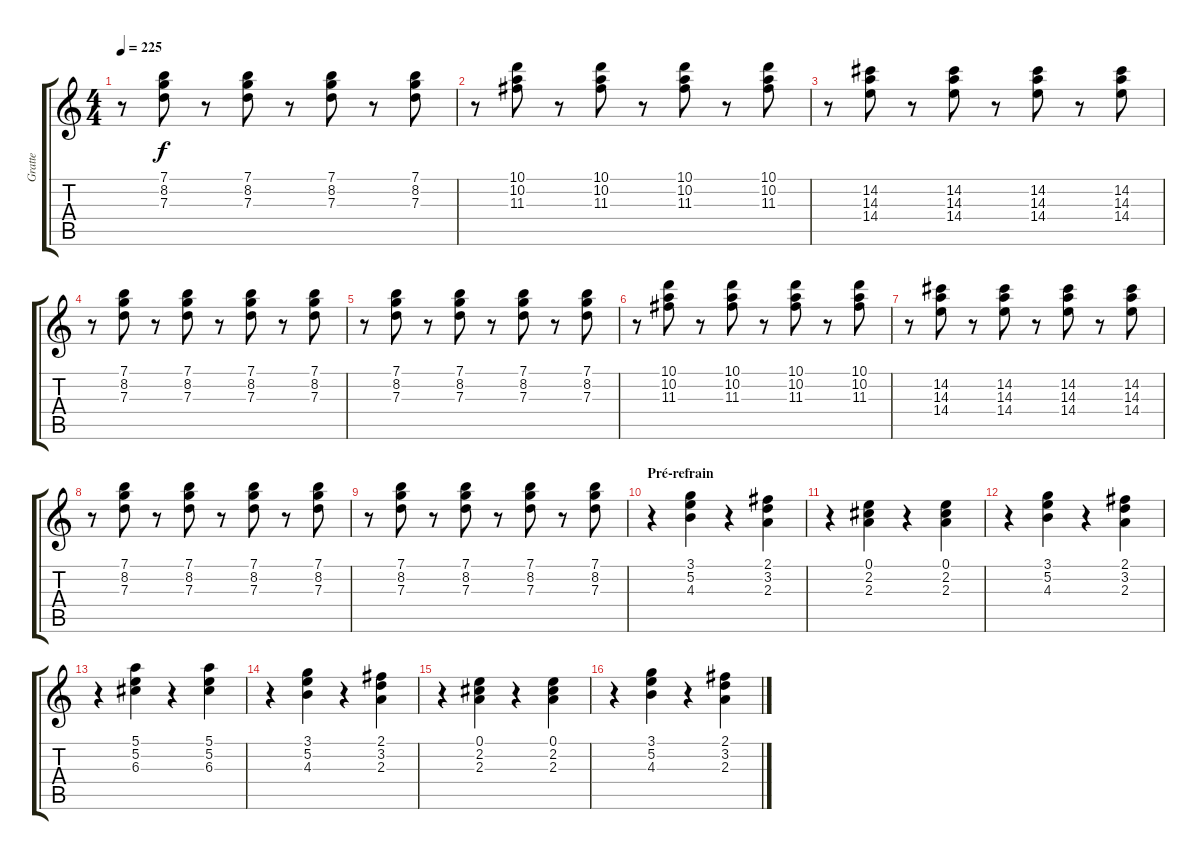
\track ("Gratte" "Gratte") {instrument electricguitarclean}
\staff {score tabs}
\tuning (E4 B3 G3 D3 A2 E2) {hide}
\ts (4 4)
\tempo 225
\clef g2
\ks c
r.8{dy f} (7.1 8.2 7.3).8 r.8 (7.1 8.2 7.3).8 r.8 (7.1 8.2 7.3).8 r.8 (7.1 8.2 7.3).8 |
r.8 (10.1 10.2 11.3).8 r.8 (10.1 10.2 11.3).8 r.8 (10.1 10.2 11.3).8 r.8 (10.1 10.2 11.3).8 |
r.8 (14.2 14.3 14.4).8 r.8 (14.2 14.3 14.4).8 r.8 (14.2 14.3 14.4).8 r.8 (14.2 14.3 14.4).8 |
r.8 (7.1 8.2 7.3).8 r.8 (7.1 8.2 7.3).8 r.8 (7.1 8.2 7.3).8 r.8 (7.1 8.2 7.3).8 |
r.8 (7.1 8.2 7.3).8 r.8 (7.1 8.2 7.3).8 r.8 (7.1 8.2 7.3).8 r.8 (7.1 8.2 7.3).8 |
r.8 (10.1 10.2 11.3).8 r.8 (10.1 10.2 11.3).8 r.8 (10.1 10.2 11.3).8 r.8 (10.1 10.2 11.3).8 |
r.8 (14.2 14.3 14.4).8 r.8 (14.2 14.3 14.4).8 r.8 (14.2 14.3 14.4).8 r.8 (14.2 14.3 14.4).8 |
r.8 (7.1 8.2 7.3).8 r.8 (7.1 8.2 7.3).8 r.8 (7.1 8.2 7.3).8 r.8 (7.1 8.2 7.3).8 |
r.8 (7.1 8.2 7.3).8 r.8 (7.1 8.2 7.3).8 r.8 (7.1 8.2 7.3).8 r.8 (7.1 8.2 7.3).8 |
\section ("" "Pré-refrain")
r.4 (3.1 5.2 4.3).4 r.4 (2.1 3.2 2.3).4 |
r.4 (0.1 2.2 2.3).4 r.4 (0.1 2.2 2.3).4 |
r.4 (3.1 5.2 4.3).4 r.4 (2.1 3.2 2.3).4 |
r.4 (5.1 5.2 6.3).4 r.4 (5.1 5.2 6.3).4 |
r.4 (3.1 5.2 4.3).4 r.4 (2.1 3.2 2.3).4 |
r.4 (0.1 2.2 2.3).4 r.4 (0.1 2.2 2.3).4 |
r.4 (3.1 5.2 4.3).4 r.4 (2.1 3.2 2.3).4
